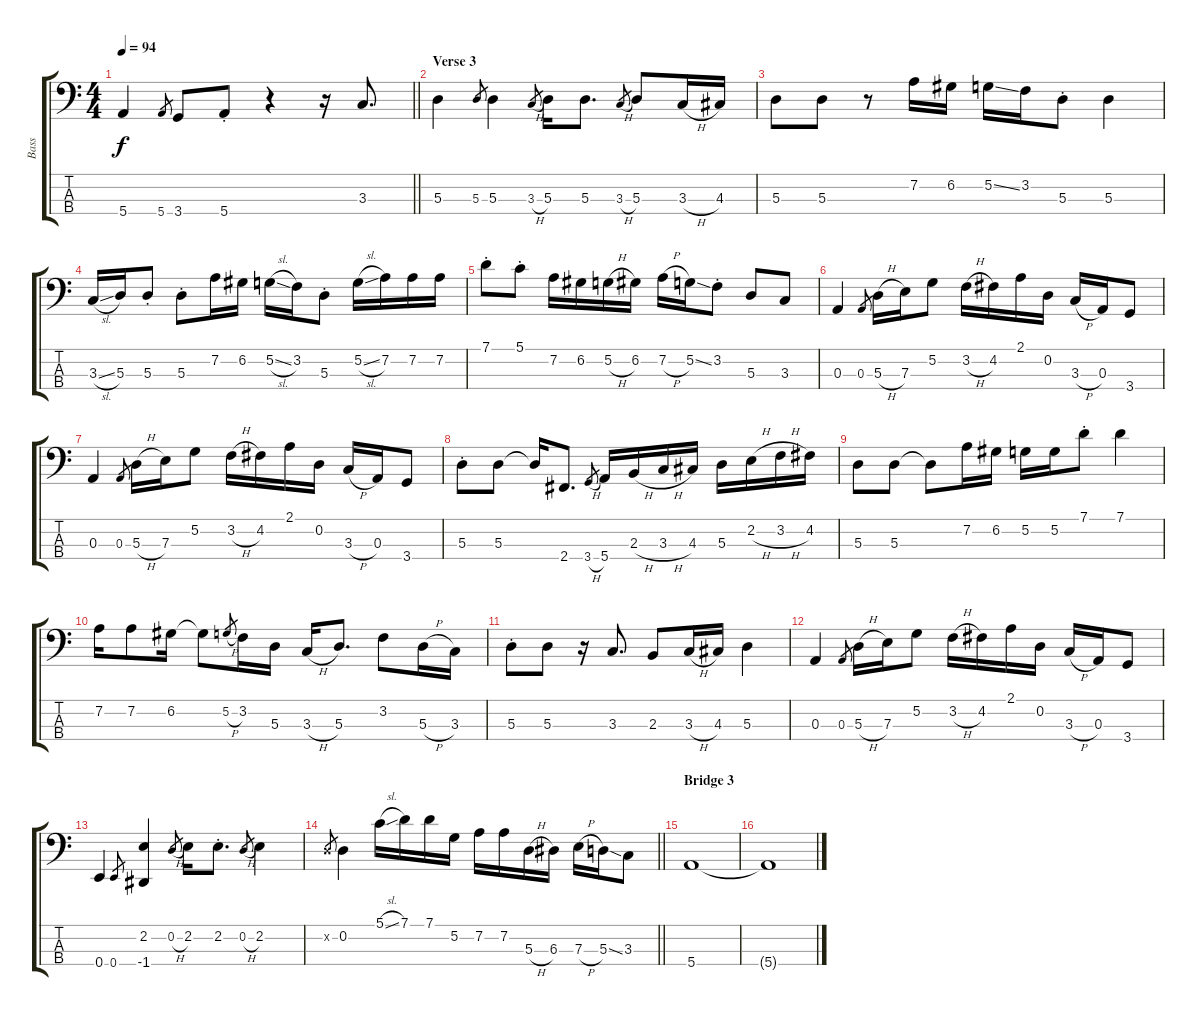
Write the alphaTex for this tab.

\track ("Bass" "Bass") {instrument electricbassfinger}
\staff {score tabs}
\tuning (G2 D2 A1 E1) {hide}
\ts (4 4)
\tempo 94
\clef f4
\barLineRight lightlight
\ks c
5.4.4{dy f} 5.4.8{gr} 3.4.8 5.4{st}.8 r.4 r.16 3.3.8{d} |
\section ("" "Verse 3")
5.3.4 5.3.8{gr} 5.3.4 3.3{h}.8{gr} 5.3.16 5.3.8{d} 3.3{h}.8{gr} 5.3.8 3.3{h}.16 4.3.16 |
5.3.8 5.3.8 r.8 7.2.16 6.2.16 5.2{ss}.16 3.2.16 5.3{st}.8 5.3.4 |
3.3{sl}.16 5.3.16 5.3{st}.8 5.3{st}.8 7.2.16 6.2.16 5.2{sl}.16 3.2.16 5.3{st}.8 5.2{sl}.16 7.2.16 7.2.16 7.2.16 |
7.1{st}.8 5.1{st}.8 7.2.16 6.2.16 5.2{h}.16 6.2.16 7.2{h}.16 5.2{ss}.16 3.2{st}.8 5.3.8 3.3.8 |
0.3.4 0.3.8{gr} 5.3{h}.16 7.3.16 5.2.8 3.2{h}.16 4.2.16 2.1.16 0.2.16 3.3{h}.16 0.3.16 3.4.8 |
0.3.4 0.3.8{gr} 5.3{h}.16 7.3.16 5.2.8 3.2{h}.16 4.2.16 2.1.16 0.2.16 3.3{h}.16 0.3.16 3.4.8 |
5.3{st}.8 5.3.8 5.3{t}.16 2.4.8{d} 3.4{h}.8{gr} 5.4.16 2.3{h}.16 3.3{h}.16 4.3.16 5.3.16 2.2{h}.16 3.2{h}.16 4.2.16 |
5.3.8 5.3.8 5.3{t}.8 7.2.16 6.2.16 5.2.16 5.2.16 7.1{st}.8 7.1.4 |
7.2.16 7.2.8 6.2.16 6.2{t}.8 5.2{h}.8{gr} 3.2.16 5.3.16 3.3{h}.16 5.3.8{d} 3.2.8 5.3{h}.16 3.3.16 |
5.3{st}.8 5.3.8 r.16 3.3.8{d} 2.3.8 3.3{h}.16 4.3.16 5.3.4 |
0.3.4 0.3.8{gr} 5.3{h}.16 7.3.16 5.2.8 3.2{h}.16 4.2.16 2.1.16 0.2.16 3.3{h}.16 0.3.16 3.4.8 |
0.4.4 0.4.8{gr} (2.2 -1.4).4 0.2{h}.8{gr} 2.2.16 2.2{st}.8{d} 0.2{h}.8{gr} 2.2.4 |
\barLineRight lightlight
0.2{x}.8{gr} 0.2.4 5.1{sl}.16 7.1.16 7.1.16 5.2.16 7.2.16 7.2.16 5.3{h}.16 6.3.16 7.3{h}.16 5.3{ss}.16 3.3.8 |
\section ("" "Bridge 3")
5.4.1 |
5.4{t}.1
